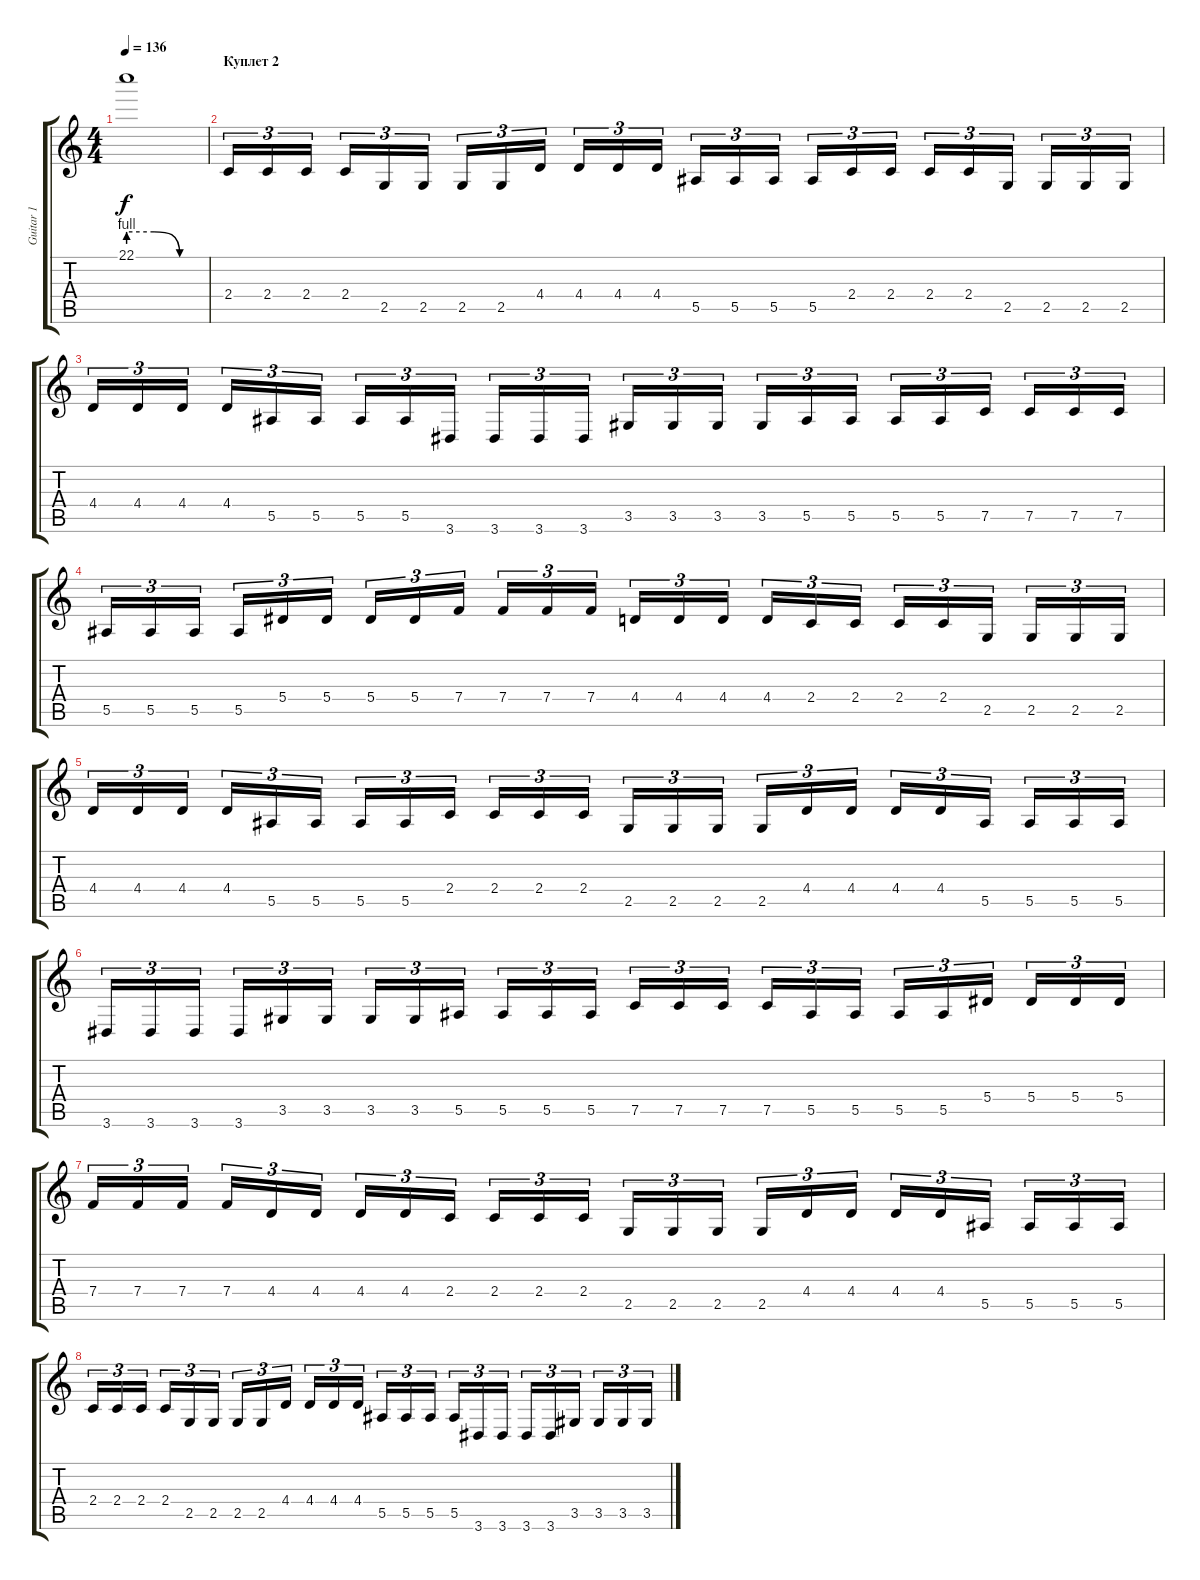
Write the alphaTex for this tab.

\track ("Guitar 1" "Guitar 1") {instrument overdrivenguitar}
\staff {score tabs}
\tuning (C4 G3 Eb3 Bb2 F2 C2) {hide}
\ts (4 4)
\tempo 136
\clef g2
\ks c
22.1{be (custom 0 4 20 4 40 0 60 0)}.1{dy f} |
\section ("" "Куплет 2")
2.4.16{tu (3 2) balance 0} 2.4.16{tu (3 2)} 2.4.16{tu (3 2)} 2.4.16{tu (3 2)} 2.5.16{tu (3 2)} 2.5.16{tu (3 2)} 2.5.16{tu (3 2)} 2.5.16{tu (3 2)} 4.4.16{tu (3 2)} 4.4.16{tu (3 2)} 4.4.16{tu (3 2)} 4.4.16{tu (3 2)} 5.5.16{tu (3 2)} 5.5.16{tu (3 2)} 5.5.16{tu (3 2)} 5.5.16{tu (3 2)} 2.4.16{tu (3 2)} 2.4.16{tu (3 2)} 2.4.16{tu (3 2)} 2.4.16{tu (3 2)} 2.5.16{tu (3 2)} 2.5.16{tu (3 2)} 2.5.16{tu (3 2)} 2.5.16{tu (3 2)} |
4.4.16{tu (3 2)} 4.4.16{tu (3 2)} 4.4.16{tu (3 2)} 4.4.16{tu (3 2)} 5.5.16{tu (3 2)} 5.5.16{tu (3 2)} 5.5.16{tu (3 2)} 5.5.16{tu (3 2)} 3.6.16{tu (3 2)} 3.6.16{tu (3 2)} 3.6.16{tu (3 2)} 3.6.16{tu (3 2)} 3.5.16{tu (3 2)} 3.5.16{tu (3 2)} 3.5.16{tu (3 2)} 3.5.16{tu (3 2)} 5.5.16{tu (3 2)} 5.5.16{tu (3 2)} 5.5.16{tu (3 2)} 5.5.16{tu (3 2)} 7.5.16{tu (3 2)} 7.5.16{tu (3 2)} 7.5.16{tu (3 2)} 7.5.16{tu (3 2)} |
5.5.16{tu (3 2)} 5.5.16{tu (3 2)} 5.5.16{tu (3 2)} 5.5.16{tu (3 2)} 5.4.16{tu (3 2)} 5.4.16{tu (3 2)} 5.4.16{tu (3 2)} 5.4.16{tu (3 2)} 7.4.16{tu (3 2)} 7.4.16{tu (3 2)} 7.4.16{tu (3 2)} 7.4.16{tu (3 2)} 4.4.16{tu (3 2)} 4.4.16{tu (3 2)} 4.4.16{tu (3 2)} 4.4.16{tu (3 2)} 2.4.16{tu (3 2)} 2.4.16{tu (3 2)} 2.4.16{tu (3 2)} 2.4.16{tu (3 2)} 2.5.16{tu (3 2)} 2.5.16{tu (3 2)} 2.5.16{tu (3 2)} 2.5.16{tu (3 2)} |
4.4.16{tu (3 2)} 4.4.16{tu (3 2)} 4.4.16{tu (3 2)} 4.4.16{tu (3 2)} 5.5.16{tu (3 2)} 5.5.16{tu (3 2)} 5.5.16{tu (3 2)} 5.5.16{tu (3 2)} 2.4.16{tu (3 2)} 2.4.16{tu (3 2)} 2.4.16{tu (3 2)} 2.4.16{tu (3 2)} 2.5.16{tu (3 2)} 2.5.16{tu (3 2)} 2.5.16{tu (3 2)} 2.5.16{tu (3 2)} 4.4.16{tu (3 2)} 4.4.16{tu (3 2)} 4.4.16{tu (3 2)} 4.4.16{tu (3 2)} 5.5.16{tu (3 2)} 5.5.16{tu (3 2)} 5.5.16{tu (3 2)} 5.5.16{tu (3 2)} |
3.6.16{tu (3 2)} 3.6.16{tu (3 2)} 3.6.16{tu (3 2)} 3.6.16{tu (3 2)} 3.5.16{tu (3 2)} 3.5.16{tu (3 2)} 3.5.16{tu (3 2)} 3.5.16{tu (3 2)} 5.5.16{tu (3 2)} 5.5.16{tu (3 2)} 5.5.16{tu (3 2)} 5.5.16{tu (3 2)} 7.5.16{tu (3 2)} 7.5.16{tu (3 2)} 7.5.16{tu (3 2)} 7.5.16{tu (3 2)} 5.5.16{tu (3 2)} 5.5.16{tu (3 2)} 5.5.16{tu (3 2)} 5.5.16{tu (3 2)} 5.4.16{tu (3 2)} 5.4.16{tu (3 2)} 5.4.16{tu (3 2)} 5.4.16{tu (3 2)} |
7.4.16{tu (3 2)} 7.4.16{tu (3 2)} 7.4.16{tu (3 2)} 7.4.16{tu (3 2)} 4.4.16{tu (3 2)} 4.4.16{tu (3 2)} 4.4.16{tu (3 2)} 4.4.16{tu (3 2)} 2.4.16{tu (3 2)} 2.4.16{tu (3 2)} 2.4.16{tu (3 2)} 2.4.16{tu (3 2)} 2.5.16{tu (3 2)} 2.5.16{tu (3 2)} 2.5.16{tu (3 2)} 2.5.16{tu (3 2)} 4.4.16{tu (3 2)} 4.4.16{tu (3 2)} 4.4.16{tu (3 2)} 4.4.16{tu (3 2)} 5.5.16{tu (3 2)} 5.5.16{tu (3 2)} 5.5.16{tu (3 2)} 5.5.16{tu (3 2)} |
2.4.16{tu (3 2)} 2.4.16{tu (3 2)} 2.4.16{tu (3 2)} 2.4.16{tu (3 2)} 2.5.16{tu (3 2)} 2.5.16{tu (3 2)} 2.5.16{tu (3 2)} 2.5.16{tu (3 2)} 4.4.16{tu (3 2)} 4.4.16{tu (3 2)} 4.4.16{tu (3 2)} 4.4.16{tu (3 2)} 5.5.16{tu (3 2)} 5.5.16{tu (3 2)} 5.5.16{tu (3 2)} 5.5.16{tu (3 2)} 3.6.16{tu (3 2)} 3.6.16{tu (3 2)} 3.6.16{tu (3 2)} 3.6.16{tu (3 2)} 3.5.16{tu (3 2)} 3.5.16{tu (3 2)} 3.5.16{tu (3 2)} 3.5.16{tu (3 2)}
